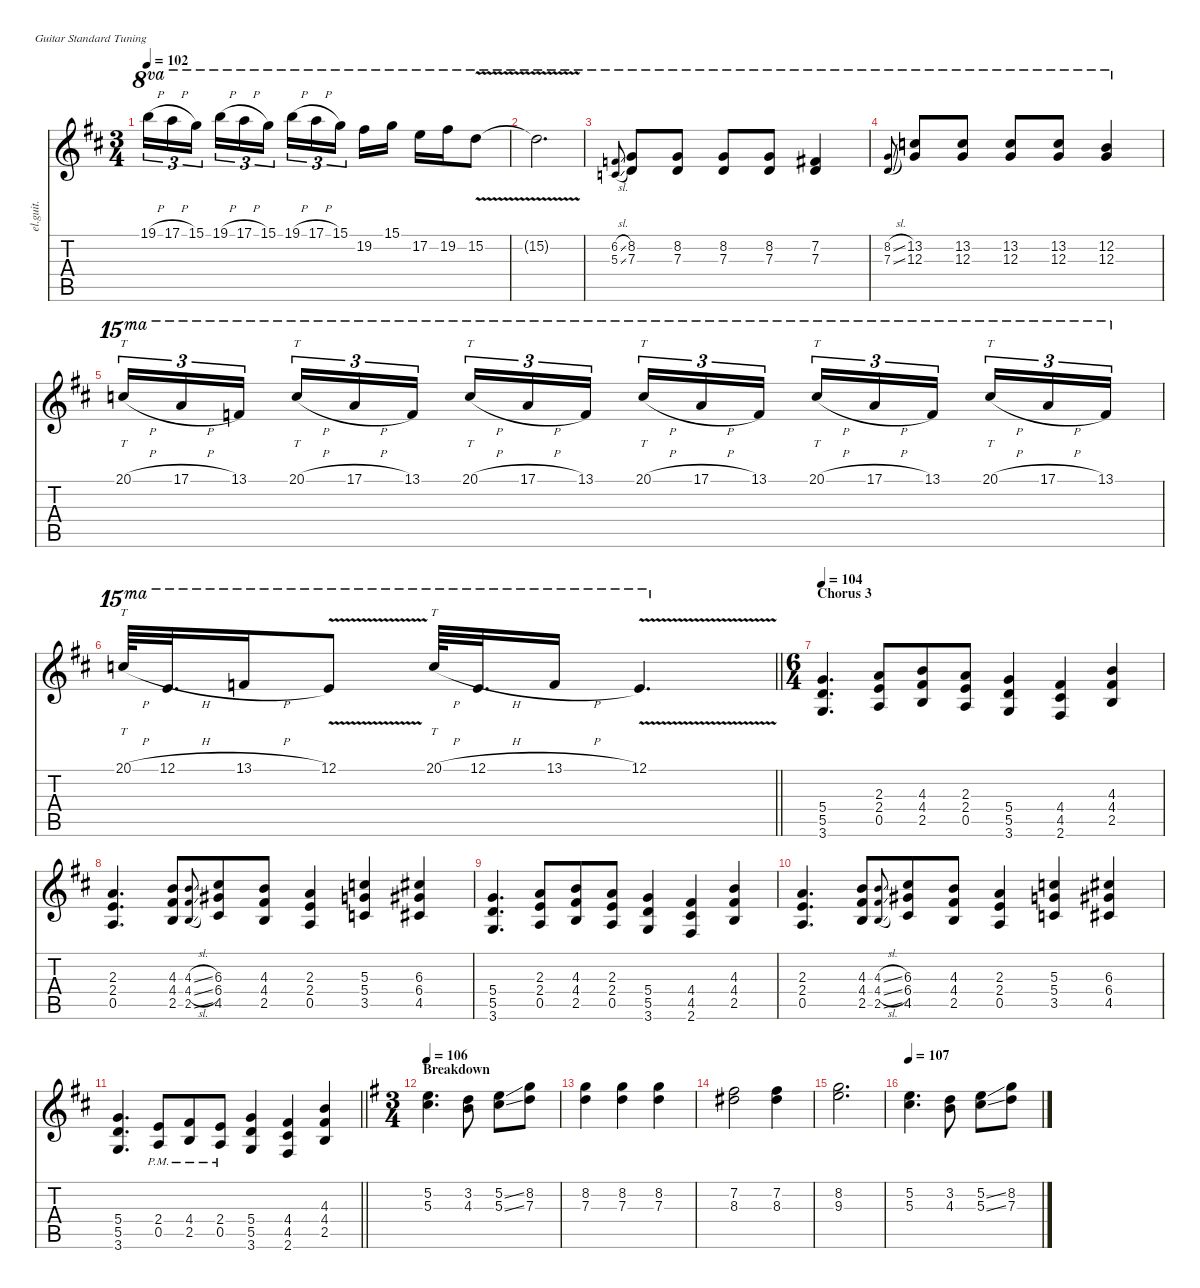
\defaultSystemsLayout 4
\hideDynamics
\bracketExtendMode nobrackets
\otherSystemsTrackNameOrientation horizontal
\track ("Guitar 1" "el.guit.") {defaultSystemsLayout 8 mute instrument electricguitarclean}
\staff {score tabs}
\tuning (E4 B3 G3 D3 A2 E2)
\ts (3 4)
\tempo 102
\clef g2
\ks bminor
19.1{h acc forcenatural}.16{tu (3 2) ot 8va dy fff beam Down} 17.1{h acc forcenatural}.16{tu (3 2) ot 8va beam Down} 15.1{acc forcenatural}.16{tu (3 2) ot 8va beam Down} 19.1{h acc forcenatural}.16{tu (3 2) ot 8va beam Down} 17.1{h acc forcenatural}.16{tu (3 2) ot 8va beam Down} 15.1{acc forcenatural}.16{tu (3 2) ot 8va beam Down} 19.1{h acc forcenatural}.16{tu (3 2) ot 8va beam Down} 17.1{h acc forcenatural}.16{tu (3 2) ot 8va beam Down} 15.1{acc forcenatural}.16{tu (3 2) ot 8va beam Down} 19.2{acc #}.16{ot 8va beam Down} 15.1{acc forcenatural}.16{ot 8va beam Down} 17.2{acc forcenatural}.16{ot 8va beam Down} 19.2{acc #}.16{ot 8va beam Down} 15.2{v acc forcenatural}.8{ot 8va beam Down} |
15.2{v t acc forcenatural}.2{d ot 8va dy f beam Down} |
(6.2{sl acc forcenatural} 5.3{sl acc forcenatural}).8{ot 8va gr onbeat dy ff beam Up} (8.2{acc forcenatural} 7.3{acc forcenatural}).8{ot 8va dy fff beam Up} (8.2{acc forcenatural} 7.3{acc forcenatural}).8{ot 8va beam Up} (8.2{acc forcenatural} 7.3{acc forcenatural}).8{ot 8va beam Up} (8.2{acc forcenatural} 7.3{acc forcenatural}).8{ot 8va beam Up} (7.2{acc #} 7.3{acc forcenatural}).4{ot 8va beam Up} |
(8.2{sl acc forcenatural} 7.3{sl acc forcenatural}).8{ot 8va gr onbeat dy ff beam Up} (13.2{acc forcenatural} 12.3{acc forcenatural}).8{ot 8va dy fff beam Up} (13.2{acc forcenatural} 12.3{acc forcenatural}).8{ot 8va beam Up} (13.2{acc forcenatural} 12.3{acc forcenatural}).8{ot 8va beam Up} (13.2{acc forcenatural} 12.3{acc forcenatural}).8{ot 8va beam Up} (12.2{acc forcenatural} 12.3{acc forcenatural}).4{ot 8va beam Up} |
20.1{h acc forcenatural}.16{tt tu (3 2) ot 15ma beam Up} 17.1{h acc forcenatural}.16{tu (3 2) ot 15ma beam Up} 13.1{acc forcenatural}.16{tu (3 2) ot 15ma beam Up} 20.1{h acc forcenatural}.16{tt tu (3 2) ot 15ma beam Up} 17.1{h acc forcenatural}.16{tu (3 2) ot 15ma beam Up} 13.1{acc forcenatural}.16{tu (3 2) ot 15ma beam Up} 20.1{h acc forcenatural}.16{tt tu (3 2) ot 15ma beam Up} 17.1{h acc forcenatural}.16{tu (3 2) ot 15ma beam Up} 13.1{acc forcenatural}.16{tu (3 2) ot 15ma beam Up} 20.1{h acc forcenatural}.16{tt tu (3 2) ot 15ma beam Up} 17.1{h acc forcenatural}.16{tu (3 2) ot 15ma beam Up} 13.1{acc forcenatural}.16{tu (3 2) ot 15ma beam Up} 20.1{h acc forcenatural}.16{tt tu (3 2) ot 15ma beam Up} 17.1{h acc forcenatural}.16{tu (3 2) ot 15ma beam Up} 13.1{acc forcenatural}.16{tu (3 2) ot 15ma beam Up} 20.1{h acc forcenatural}.16{tt tu (3 2) ot 15ma beam Up} 17.1{h acc forcenatural}.16{tu (3 2) ot 15ma beam Up} 13.1{acc forcenatural}.16{tu (3 2) ot 15ma beam Up} |
\barLineRight lightlight
20.1{h acc forcenatural}.64{tt ot 15ma dy f beam Up} 12.1{h acc forcenatural}.32{d ot 15ma dy fff beam Up} 13.1{h acc forcenatural}.16{ot 15ma beam Up} 12.1{v acc forcenatural}.8{ot 15ma beam Up} 20.1{h acc forcenatural}.64{tt ot 15ma dy f beam Up} 12.1{h acc forcenatural}.32{d ot 15ma dy fff beam Up} 13.1{h acc forcenatural}.16{ot 15ma beam Up} 12.1{v acc forcenatural}.4{d ot 15ma beam Up} |
\ts (6 4)
\beaming (8 6 6)
\section ("" "Chorus 3")
\tempo 104
(5.4{acc forcenatural} 5.5{acc forcenatural} 3.6{acc forcenatural}).4{d dy f instrument distortionguitar beam Up} (2.3{acc forcenatural} 2.4{acc forcenatural} 0.5{acc forcenatural}).8{beam Up} (4.3{acc forcenatural} 4.4{acc #} 2.5{acc forcenatural}).8{beam Up} (2.3{acc forcenatural} 2.4{acc forcenatural} 0.5{acc forcenatural}).8{beam Up} (5.4{acc forcenatural} 5.5{acc forcenatural} 3.6{acc forcenatural}).4{beam Up} (4.4{acc #} 4.5{acc #} 2.6{acc #}).4{beam Up} (4.3{acc forcenatural} 4.4{acc #} 2.5{acc forcenatural}).4{beam Up} |
(2.3{acc forcenatural} 2.4{acc forcenatural} 0.5{acc forcenatural}).4{d beam Up} (4.3{acc forcenatural} 4.4{acc #} 2.5{acc forcenatural}).8{beam Up} (4.3{sl acc forcenatural} 4.4{sl acc #} 2.5{sl acc forcenatural}).8{gr onbeat dy mf beam Up} (6.3{acc #} 6.4{acc #} 4.5{acc #}).8{dy f beam Up} (4.3{acc forcenatural} 4.4{acc #} 2.5{acc forcenatural}).8{beam Up} (2.3{acc forcenatural} 2.4{acc forcenatural} 0.5{acc forcenatural}).4{beam Up} (5.3{acc forcenatural} 5.4{acc forcenatural} 3.5{acc forcenatural}).4{beam Up} (6.3{acc #} 6.4{acc #} 4.5{acc #}).4{beam Up} |
(5.4{acc forcenatural} 5.5{acc forcenatural} 3.6{acc forcenatural}).4{d beam Up} (2.3{acc forcenatural} 2.4{acc forcenatural} 0.5{acc forcenatural}).8{beam Up} (4.3{acc forcenatural} 4.4{acc #} 2.5{acc forcenatural}).8{beam Up} (2.3{acc forcenatural} 2.4{acc forcenatural} 0.5{acc forcenatural}).8{beam Up} (5.4{acc forcenatural} 5.5{acc forcenatural} 3.6{acc forcenatural}).4{beam Up} (4.4{acc #} 4.5{acc #} 2.6{acc #}).4{beam Up} (4.3{acc forcenatural} 4.4{acc #} 2.5{acc forcenatural}).4{beam Up} |
(2.3{acc forcenatural} 2.4{acc forcenatural} 0.5{acc forcenatural}).4{d beam Up} (4.3{acc forcenatural} 4.4{acc #} 2.5{acc forcenatural}).8{beam Up} (4.3{sl acc forcenatural} 4.4{sl acc #} 2.5{sl acc forcenatural}).8{gr onbeat dy mf beam Up} (6.3{acc #} 6.4{acc #} 4.5{acc #}).8{dy f beam Up} (4.3{acc forcenatural} 4.4{acc #} 2.5{acc forcenatural}).8{beam Up} (2.3{acc forcenatural} 2.4{acc forcenatural} 0.5{acc forcenatural}).4{beam Up} (5.3{acc forcenatural} 5.4{acc forcenatural} 3.5{acc forcenatural}).4{beam Up} (6.3{acc #} 6.4{acc #} 4.5{acc #}).4{beam Up} |
\barLineRight lightlight
(5.4{acc forcenatural} 5.5{acc forcenatural} 3.6{acc forcenatural}).4{d beam Up} (2.4{pm acc forcenatural} 0.5{pm acc forcenatural}).8{beam Up} (4.4{pm acc #} 2.5{pm acc forcenatural}).8{beam Up} (2.4{pm acc forcenatural} 0.5{pm acc forcenatural}).8{beam Up} (5.4{acc forcenatural} 5.5{acc forcenatural} 3.6{acc forcenatural}).4{beam Up} (4.4{acc #} 4.5{acc #} 2.6{acc #}).4{beam Up} (4.3{acc forcenatural} 4.4{acc #} 2.5{acc forcenatural}).4{beam Up} |
\ts (3 4)
\beaming (8 2 2 2)
\section ("" "Breakdown")
\tempo 106
\ks eminor
(5.2{acc forcenatural} 5.3{acc forcenatural}).4{d beam Down} (3.2{acc forcenatural} 4.3{acc forcenatural}).8{beam Down} (5.2{ss acc forcenatural} 5.3{ss acc forcenatural}).8{beam Down} (8.2{acc forcenatural} 7.3{acc forcenatural}).8{dy fff beam Down} |
(8.2{acc forcenatural} 7.3{acc forcenatural}).4{dy f beam Down} (8.2{acc forcenatural} 7.3{acc forcenatural}).4{beam Down} (8.2{acc forcenatural} 7.3{acc forcenatural}).4{beam Down} |
(7.2{acc #} 8.3{acc #}).2{beam Down} (7.2{acc #} 8.3{acc #}).4{beam Down} |
(8.2{acc forcenatural} 9.3{acc forcenatural}).2{d beam Down} |
\tempo 107
(5.2{acc forcenatural} 5.3{acc forcenatural}).4{d beam Down} (3.2{acc forcenatural} 4.3{acc forcenatural}).8{beam Down} (5.2{ss acc forcenatural} 5.3{ss acc forcenatural}).8{beam Down} (8.2{acc forcenatural} 7.3{acc forcenatural}).8{dy fff beam Down}
